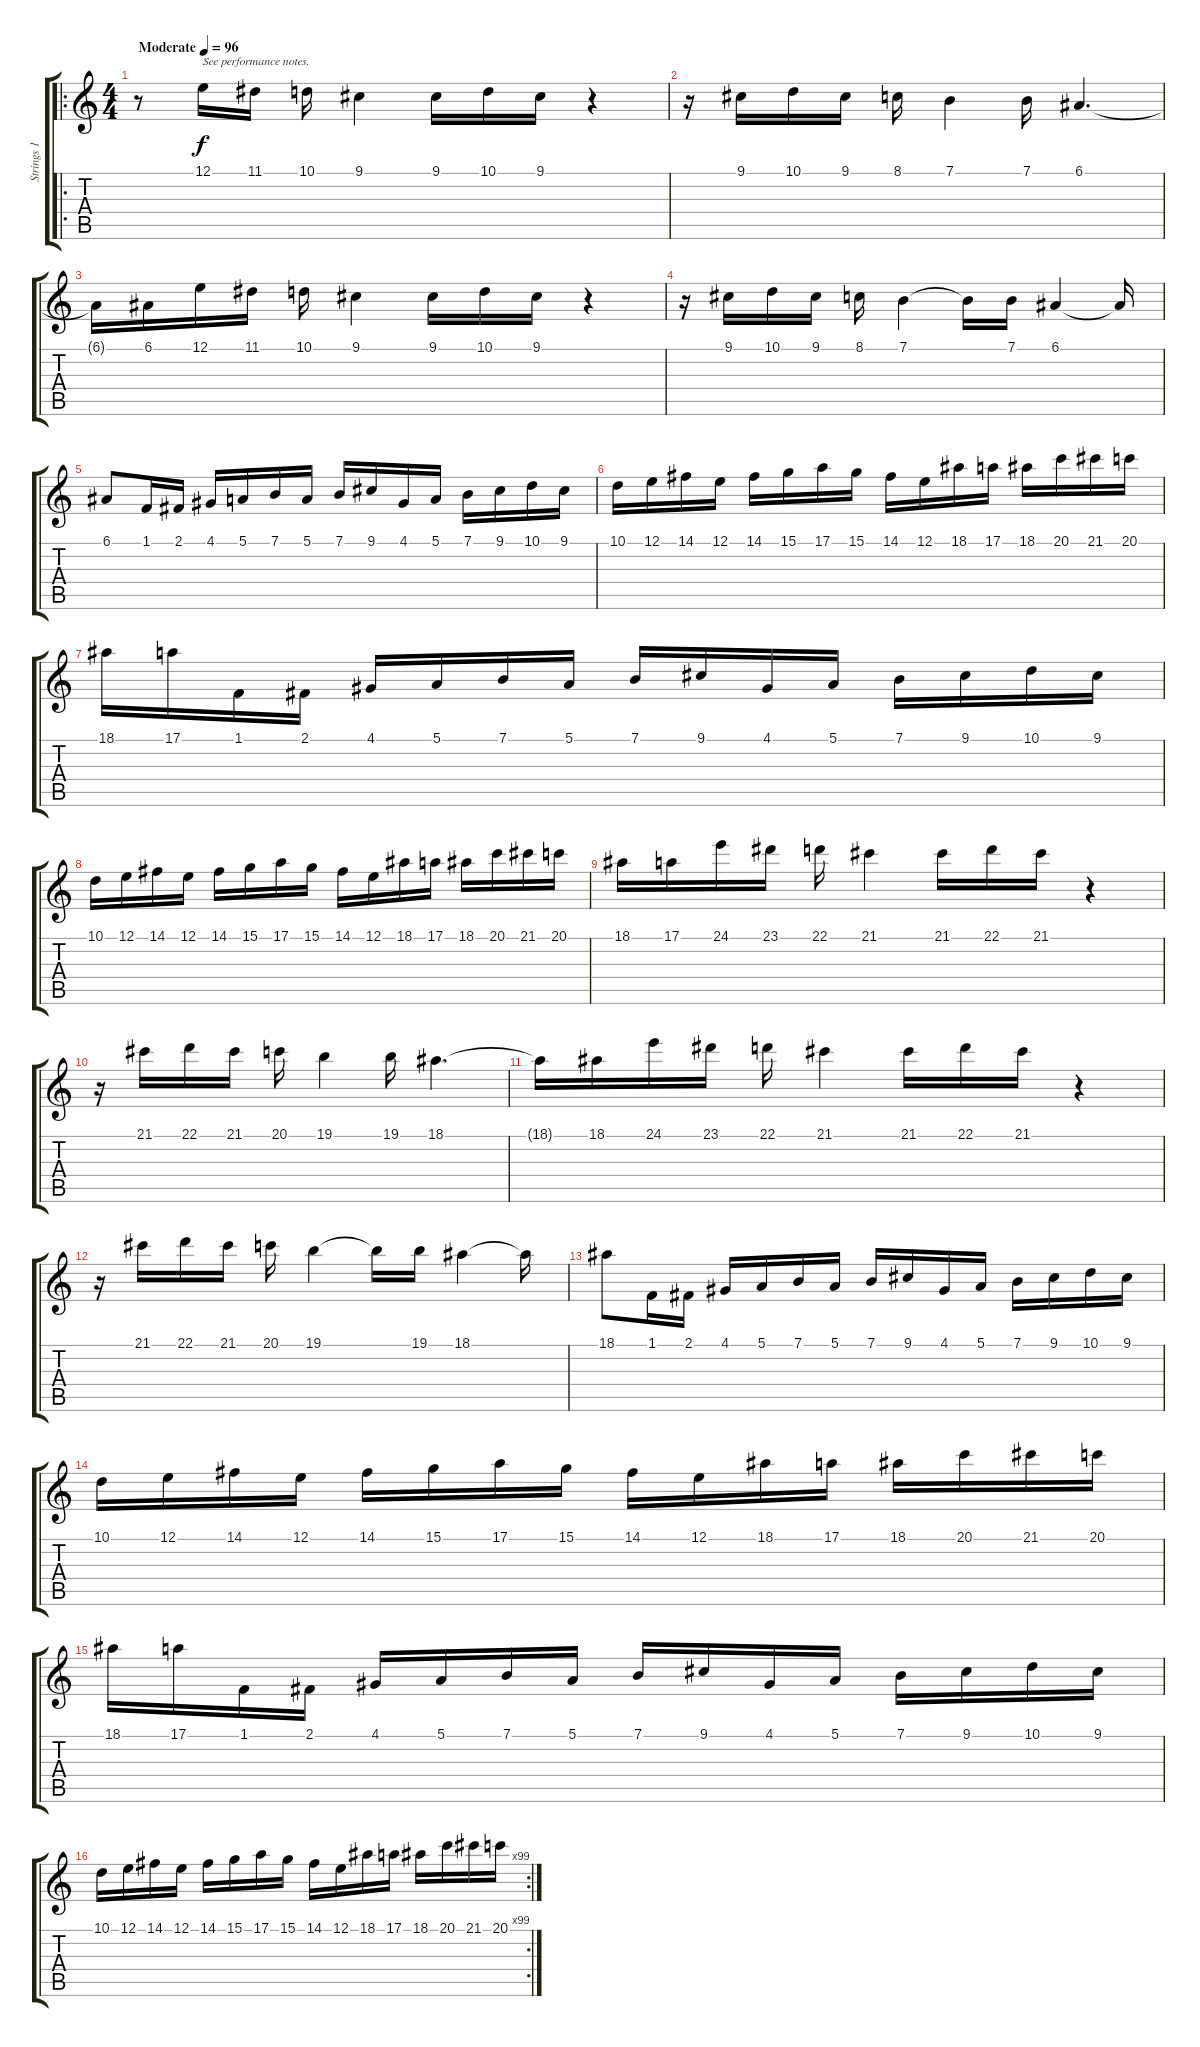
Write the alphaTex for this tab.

\track ("Strings 1 (Echo 1)" "Strings 1 ") {instrument violin}
\staff {score tabs}
\tuning (E4 B3 G3 D3 A2 E2) {hide}
\ro
\ts (4 4)
\tempo (96 "Moderate")
\clef g2
\ks c
r.8{dy f instrument violin} 12.1.16{txt "See performance notes."} 11.1.16 10.1.16 9.1.4 9.1.16 10.1.16 9.1.16 r.4 |
r.16 9.1.16 10.1.16 9.1.16 8.1.16 7.1.4 7.1.16 6.1.4{d} |
6.1{t}.16 6.1.16 12.1.16 11.1.16 10.1.16 9.1.4 9.1.16 10.1.16 9.1.16 r.4 |
r.16 9.1.16 10.1.16 9.1.16 8.1.16 7.1.4 7.1{t}.16 7.1.16 6.1.4 6.1{t}.16 |
6.1.8 1.1.16 2.1.16 4.1.16 5.1.16 7.1.16 5.1.16 7.1.16 9.1.16 4.1.16 5.1.16 7.1.16 9.1.16 10.1.16 9.1.16 |
10.1.16 12.1.16 14.1.16 12.1.16 14.1.16 15.1.16 17.1.16 15.1.16 14.1.16 12.1.16 18.1.16 17.1.16 18.1.16 20.1.16 21.1.16 20.1.16 |
18.1.16 17.1.16 1.1.16 2.1.16 4.1.16 5.1.16 7.1.16 5.1.16 7.1.16 9.1.16 4.1.16 5.1.16 7.1.16 9.1.16 10.1.16 9.1.16 |
10.1.16 12.1.16 14.1.16 12.1.16 14.1.16 15.1.16 17.1.16 15.1.16 14.1.16 12.1.16 18.1.16 17.1.16 18.1.16 20.1.16 21.1.16 20.1.16 |
18.1.16 17.1.16 24.1.16 23.1.16 22.1.16 21.1.4 21.1.16 22.1.16 21.1.16 r.4 |
r.16 21.1.16 22.1.16 21.1.16 20.1.16 19.1.4 19.1.16 18.1.4{d} |
18.1{t}.16 18.1.16 24.1.16 23.1.16 22.1.16 21.1.4 21.1.16 22.1.16 21.1.16 r.4 |
r.16 21.1.16 22.1.16 21.1.16 20.1.16 19.1.4 19.1{t}.16 19.1.16 18.1.4 18.1{t}.16 |
18.1.8 1.1.16 2.1.16 4.1.16 5.1.16 7.1.16 5.1.16 7.1.16 9.1.16 4.1.16 5.1.16 7.1.16 9.1.16 10.1.16 9.1.16 |
10.1.16 12.1.16 14.1.16 12.1.16 14.1.16 15.1.16 17.1.16 15.1.16 14.1.16 12.1.16 18.1.16 17.1.16 18.1.16 20.1.16 21.1.16 20.1.16 |
18.1.16 17.1.16 1.1.16 2.1.16 4.1.16 5.1.16 7.1.16 5.1.16 7.1.16 9.1.16 4.1.16 5.1.16 7.1.16 9.1.16 10.1.16 9.1.16 |
\rc 99
10.1.16 12.1.16 14.1.16 12.1.16 14.1.16 15.1.16 17.1.16 15.1.16 14.1.16 12.1.16 18.1.16 17.1.16 18.1.16 20.1.16 21.1.16 20.1.16
